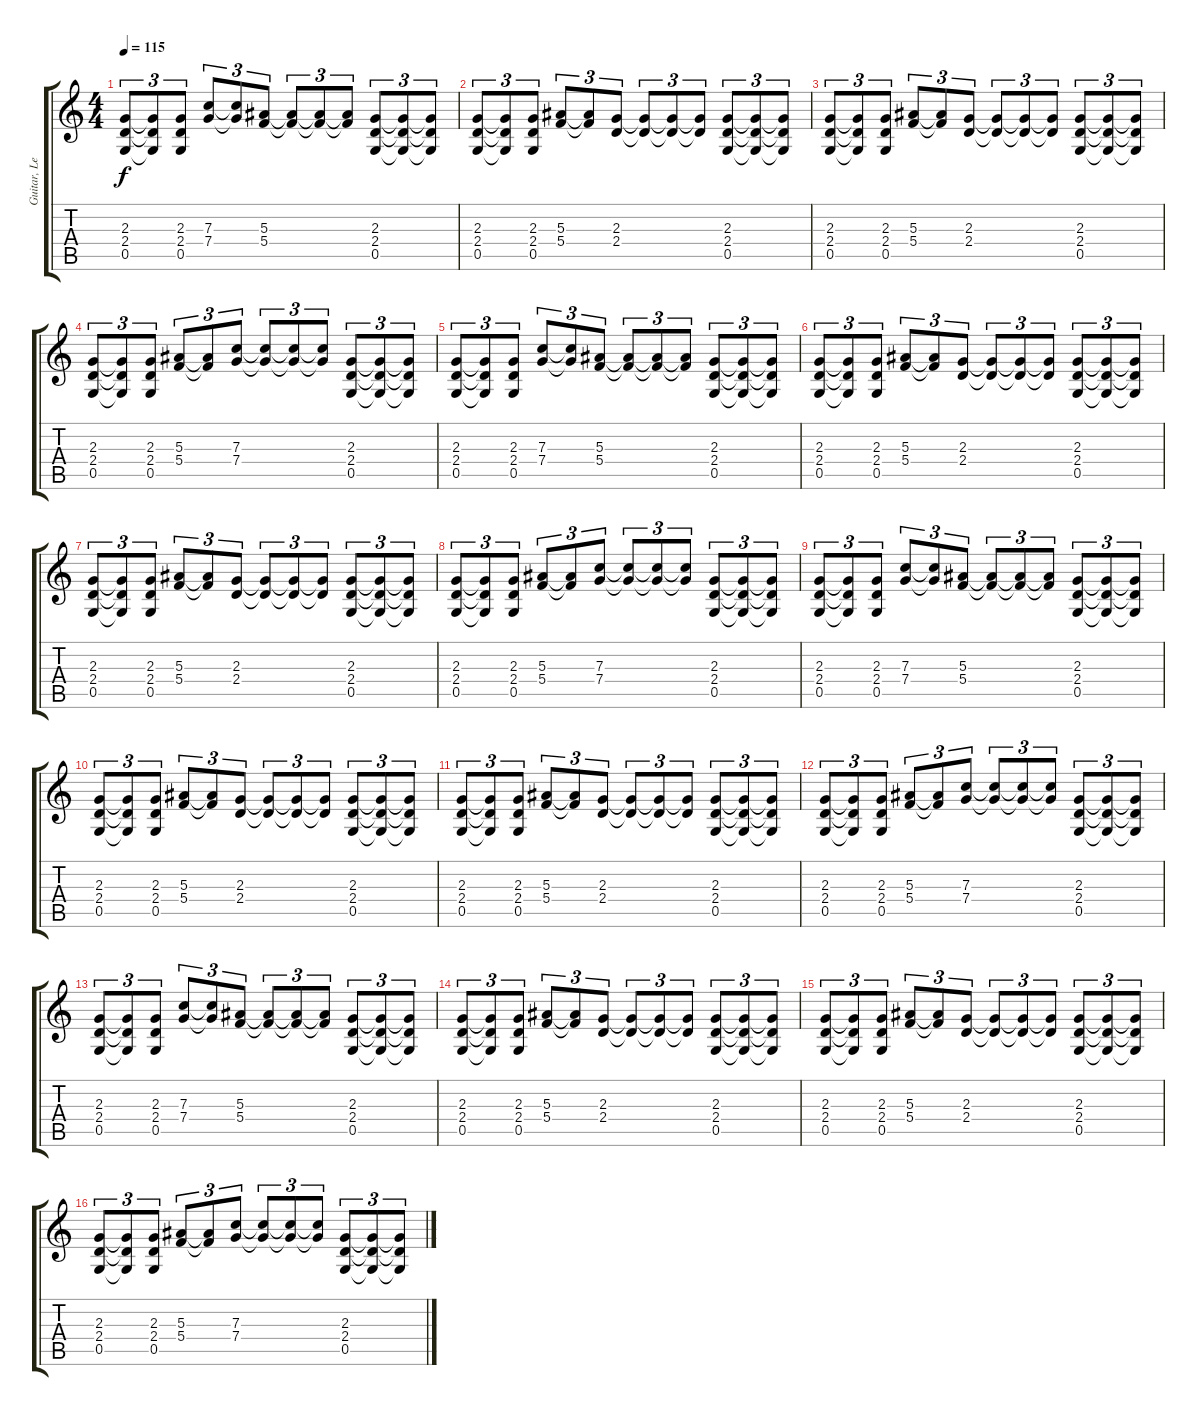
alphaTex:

\track ("Guitar, Lead" "Guitar, Le") {instrument distortionguitar}
\staff {score tabs}
\tuning (D4 A3 F3 C3 G2 D2) {hide}
\ts (4 4)
\tempo 115
\clef g2
\ks c
(2.3 2.4 0.5).8{tu (3 2) dy f} (2.3{t} 2.4{t} 0.5{t}).8{tu (3 2)} (2.3 2.4 0.5).8{tu (3 2)} (7.3 7.4).8{tu (3 2)} (7.3{t} 7.4{t}).8{tu (3 2)} (5.3 5.4).8{tu (3 2)} (5.3{t} 5.4{t}).8{tu (3 2)} (5.3{t} 5.4{t}).8{tu (3 2)} (5.3{t} 5.4{t}).8{tu (3 2)} (2.3 2.4 0.5).8{tu (3 2)} (2.3{t} 2.4{t} 0.5{t}).8{tu (3 2)} (2.3{t} 2.4{t} 0.5{t}).8{tu (3 2)} |
(2.3 2.4 0.5).8{tu (3 2)} (2.3{t} 2.4{t} 0.5{t}).8{tu (3 2)} (2.3 2.4 0.5).8{tu (3 2)} (5.3 5.4).8{tu (3 2)} (5.3{t} 5.4{t}).8{tu (3 2)} (2.3 2.4).8{tu (3 2)} (2.3{t} 2.4{t}).8{tu (3 2)} (2.3{t} 2.4{t}).8{tu (3 2)} (2.3{t} 2.4{t}).8{tu (3 2)} (2.3 2.4 0.5).8{tu (3 2)} (2.3{t} 2.4{t} 0.5{t}).8{tu (3 2)} (2.3{t} 2.4{t} 0.5{t}).8{tu (3 2)} |
(2.3 2.4 0.5).8{tu (3 2)} (2.3{t} 2.4{t} 0.5{t}).8{tu (3 2)} (2.3 2.4 0.5).8{tu (3 2)} (5.3 5.4).8{tu (3 2)} (5.3{t} 5.4{t}).8{tu (3 2)} (2.3 2.4).8{tu (3 2)} (2.3{t} 2.4{t}).8{tu (3 2)} (2.3{t} 2.4{t}).8{tu (3 2)} (2.3{t} 2.4{t}).8{tu (3 2)} (2.3 2.4 0.5).8{tu (3 2)} (2.3{t} 2.4{t} 0.5{t}).8{tu (3 2)} (2.3{t} 2.4{t} 0.5{t}).8{tu (3 2)} |
(2.3 2.4 0.5).8{tu (3 2)} (2.3{t} 2.4{t} 0.5{t}).8{tu (3 2)} (2.3 2.4 0.5).8{tu (3 2)} (5.3 5.4).8{tu (3 2)} (5.3{t} 5.4{t}).8{tu (3 2)} (7.3 7.4).8{tu (3 2)} (7.3{t} 7.4{t}).8{tu (3 2)} (7.3{t} 7.4{t}).8{tu (3 2)} (7.3{t} 7.4{t}).8{tu (3 2)} (2.3 2.4 0.5).8{tu (3 2)} (2.3{t} 2.4{t} 0.5{t}).8{tu (3 2)} (2.3{t} 2.4{t} 0.5{t}).8{tu (3 2)} |
(2.3 2.4 0.5).8{tu (3 2)} (2.3{t} 2.4{t} 0.5{t}).8{tu (3 2)} (2.3 2.4 0.5).8{tu (3 2)} (7.3 7.4).8{tu (3 2)} (7.3{t} 7.4{t}).8{tu (3 2)} (5.3 5.4).8{tu (3 2)} (5.3{t} 5.4{t}).8{tu (3 2)} (5.3{t} 5.4{t}).8{tu (3 2)} (5.3{t} 5.4{t}).8{tu (3 2)} (2.3 2.4 0.5).8{tu (3 2)} (2.3{t} 2.4{t} 0.5{t}).8{tu (3 2)} (2.3{t} 2.4{t} 0.5{t}).8{tu (3 2)} |
(2.3 2.4 0.5).8{tu (3 2)} (2.3{t} 2.4{t} 0.5{t}).8{tu (3 2)} (2.3 2.4 0.5).8{tu (3 2)} (5.3 5.4).8{tu (3 2)} (5.3{t} 5.4{t}).8{tu (3 2)} (2.3 2.4).8{tu (3 2)} (2.3{t} 2.4{t}).8{tu (3 2)} (2.3{t} 2.4{t}).8{tu (3 2)} (2.3{t} 2.4{t}).8{tu (3 2)} (2.3 2.4 0.5).8{tu (3 2)} (2.3{t} 2.4{t} 0.5{t}).8{tu (3 2)} (2.3{t} 2.4{t} 0.5{t}).8{tu (3 2)} |
(2.3 2.4 0.5).8{tu (3 2)} (2.3{t} 2.4{t} 0.5{t}).8{tu (3 2)} (2.3 2.4 0.5).8{tu (3 2)} (5.3 5.4).8{tu (3 2)} (5.3{t} 5.4{t}).8{tu (3 2)} (2.3 2.4).8{tu (3 2)} (2.3{t} 2.4{t}).8{tu (3 2)} (2.3{t} 2.4{t}).8{tu (3 2)} (2.3{t} 2.4{t}).8{tu (3 2)} (2.3 2.4 0.5).8{tu (3 2)} (2.3{t} 2.4{t} 0.5{t}).8{tu (3 2)} (2.3{t} 2.4{t} 0.5{t}).8{tu (3 2)} |
(2.3 2.4 0.5).8{tu (3 2)} (2.3{t} 2.4{t} 0.5{t}).8{tu (3 2)} (2.3 2.4 0.5).8{tu (3 2)} (5.3 5.4).8{tu (3 2)} (5.3{t} 5.4{t}).8{tu (3 2)} (7.3 7.4).8{tu (3 2)} (7.3{t} 7.4{t}).8{tu (3 2)} (7.3{t} 7.4{t}).8{tu (3 2)} (7.3{t} 7.4{t}).8{tu (3 2)} (2.3 2.4 0.5).8{tu (3 2)} (2.3{t} 2.4{t} 0.5{t}).8{tu (3 2)} (2.3{t} 2.4{t} 0.5{t}).8{tu (3 2)} |
(2.3 2.4 0.5).8{tu (3 2)} (2.3{t} 2.4{t} 0.5{t}).8{tu (3 2)} (2.3 2.4 0.5).8{tu (3 2)} (7.3 7.4).8{tu (3 2)} (7.3{t} 7.4{t}).8{tu (3 2)} (5.3 5.4).8{tu (3 2)} (5.3{t} 5.4{t}).8{tu (3 2)} (5.3{t} 5.4{t}).8{tu (3 2)} (5.3{t} 5.4{t}).8{tu (3 2)} (2.3 2.4 0.5).8{tu (3 2)} (2.3{t} 2.4{t} 0.5{t}).8{tu (3 2)} (2.3{t} 2.4{t} 0.5{t}).8{tu (3 2)} |
(2.3 2.4 0.5).8{tu (3 2)} (2.3{t} 2.4{t} 0.5{t}).8{tu (3 2)} (2.3 2.4 0.5).8{tu (3 2)} (5.3 5.4).8{tu (3 2)} (5.3{t} 5.4{t}).8{tu (3 2)} (2.3 2.4).8{tu (3 2)} (2.3{t} 2.4{t}).8{tu (3 2)} (2.3{t} 2.4{t}).8{tu (3 2)} (2.3{t} 2.4{t}).8{tu (3 2)} (2.3 2.4 0.5).8{tu (3 2)} (2.3{t} 2.4{t} 0.5{t}).8{tu (3 2)} (2.3{t} 2.4{t} 0.5{t}).8{tu (3 2)} |
(2.3 2.4 0.5).8{tu (3 2)} (2.3{t} 2.4{t} 0.5{t}).8{tu (3 2)} (2.3 2.4 0.5).8{tu (3 2)} (5.3 5.4).8{tu (3 2)} (5.3{t} 5.4{t}).8{tu (3 2)} (2.3 2.4).8{tu (3 2)} (2.3{t} 2.4{t}).8{tu (3 2)} (2.3{t} 2.4{t}).8{tu (3 2)} (2.3{t} 2.4{t}).8{tu (3 2)} (2.3 2.4 0.5).8{tu (3 2)} (2.3{t} 2.4{t} 0.5{t}).8{tu (3 2)} (2.3{t} 2.4{t} 0.5{t}).8{tu (3 2)} |
(2.3 2.4 0.5).8{tu (3 2)} (2.3{t} 2.4{t} 0.5{t}).8{tu (3 2)} (2.3 2.4 0.5).8{tu (3 2)} (5.3 5.4).8{tu (3 2)} (5.3{t} 5.4{t}).8{tu (3 2)} (7.3 7.4).8{tu (3 2)} (7.3{t} 7.4{t}).8{tu (3 2)} (7.3{t} 7.4{t}).8{tu (3 2)} (7.3{t} 7.4{t}).8{tu (3 2)} (2.3 2.4 0.5).8{tu (3 2)} (2.3{t} 2.4{t} 0.5{t}).8{tu (3 2)} (2.3{t} 2.4{t} 0.5{t}).8{tu (3 2)} |
(2.3 2.4 0.5).8{tu (3 2)} (2.3{t} 2.4{t} 0.5{t}).8{tu (3 2)} (2.3 2.4 0.5).8{tu (3 2)} (7.3 7.4).8{tu (3 2)} (7.3{t} 7.4{t}).8{tu (3 2)} (5.3 5.4).8{tu (3 2)} (5.3{t} 5.4{t}).8{tu (3 2)} (5.3{t} 5.4{t}).8{tu (3 2)} (5.3{t} 5.4{t}).8{tu (3 2)} (2.3 2.4 0.5).8{tu (3 2)} (2.3{t} 2.4{t} 0.5{t}).8{tu (3 2)} (2.3{t} 2.4{t} 0.5{t}).8{tu (3 2)} |
(2.3 2.4 0.5).8{tu (3 2)} (2.3{t} 2.4{t} 0.5{t}).8{tu (3 2)} (2.3 2.4 0.5).8{tu (3 2)} (5.3 5.4).8{tu (3 2)} (5.3{t} 5.4{t}).8{tu (3 2)} (2.3 2.4).8{tu (3 2)} (2.3{t} 2.4{t}).8{tu (3 2)} (2.3{t} 2.4{t}).8{tu (3 2)} (2.3{t} 2.4{t}).8{tu (3 2)} (2.3 2.4 0.5).8{tu (3 2)} (2.3{t} 2.4{t} 0.5{t}).8{tu (3 2)} (2.3{t} 2.4{t} 0.5{t}).8{tu (3 2)} |
(2.3 2.4 0.5).8{tu (3 2)} (2.3{t} 2.4{t} 0.5{t}).8{tu (3 2)} (2.3 2.4 0.5).8{tu (3 2)} (5.3 5.4).8{tu (3 2)} (5.3{t} 5.4{t}).8{tu (3 2)} (2.3 2.4).8{tu (3 2)} (2.3{t} 2.4{t}).8{tu (3 2)} (2.3{t} 2.4{t}).8{tu (3 2)} (2.3{t} 2.4{t}).8{tu (3 2)} (2.3 2.4 0.5).8{tu (3 2)} (2.3{t} 2.4{t} 0.5{t}).8{tu (3 2)} (2.3{t} 2.4{t} 0.5{t}).8{tu (3 2)} |
(2.3 2.4 0.5).8{tu (3 2)} (2.3{t} 2.4{t} 0.5{t}).8{tu (3 2)} (2.3 2.4 0.5).8{tu (3 2)} (5.3 5.4).8{tu (3 2)} (5.3{t} 5.4{t}).8{tu (3 2)} (7.3 7.4).8{tu (3 2)} (7.3{t} 7.4{t}).8{tu (3 2)} (7.3{t} 7.4{t}).8{tu (3 2)} (7.3{t} 7.4{t}).8{tu (3 2)} (2.3 2.4 0.5).8{tu (3 2)} (2.3{t} 2.4{t} 0.5{t}).8{tu (3 2)} (2.3{t} 2.4{t} 0.5{t}).8{tu (3 2)}
